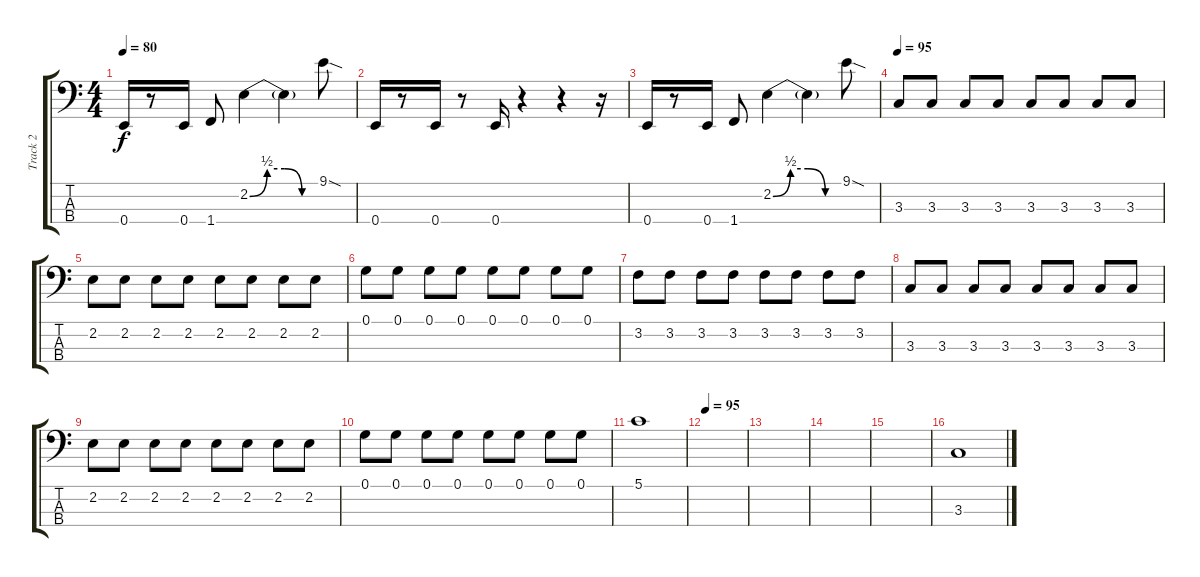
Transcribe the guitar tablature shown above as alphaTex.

\track ("Track 2" "Track 2") {instrument electricbassfinger}
\staff {score tabs}
\tuning (G2 D2 A1 E1) {hide}
\ts (4 4)
\tempo 80
\clef f4
\ks c
0.4.16{dy f} r.8 0.4.16 1.4.8 2.2{be (custom 0 0 15 2 30 2 45 0 60 0)}.4 2.2{t}.4 9.1{sod}.8 |
0.4.16 r.8 0.4.16 r.8 0.4.16 r.4 r.4 r.16 |
0.4.16 r.8 0.4.16 1.4.8 2.2{be (custom 0 0 15 2 30 2 45 0 60 0)}.4 2.2{t}.4 9.1{sod}.8 |
\tempo 95
3.3.8 3.3.8 3.3.8 3.3.8 3.3.8 3.3.8 3.3.8 3.3.8 |
2.2.8 2.2.8 2.2.8 2.2.8 2.2.8 2.2.8 2.2.8 2.2.8 |
0.1.8 0.1.8 0.1.8 0.1.8 0.1.8 0.1.8 0.1.8 0.1.8 |
3.2.8 3.2.8 3.2.8 3.2.8 3.2.8 3.2.8 3.2.8 3.2.8 |
3.3.8 3.3.8 3.3.8 3.3.8 3.3.8 3.3.8 3.3.8 3.3.8 |
2.2.8 2.2.8 2.2.8 2.2.8 2.2.8 2.2.8 2.2.8 2.2.8 |
0.1.8 0.1.8 0.1.8 0.1.8 0.1.8 0.1.8 0.1.8 0.1.8 |
5.1.1 |
\tempo 95
|
|
|
|
3.3.1
